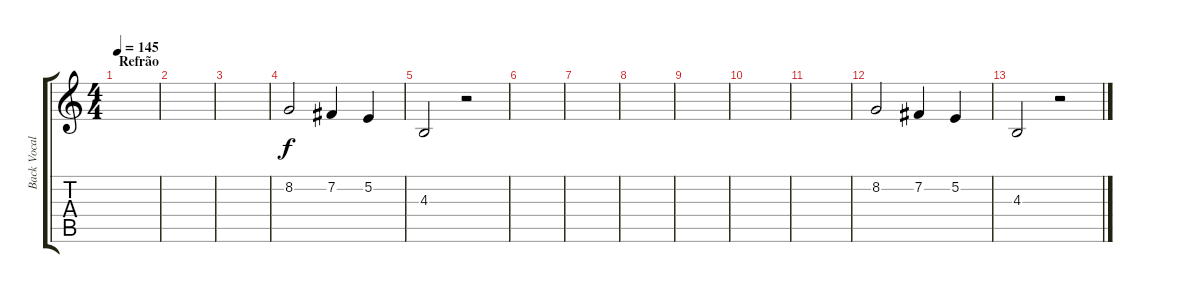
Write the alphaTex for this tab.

\track ("Back Vocal" "Back Vocal") {instrument pad4choir}
\staff {score tabs}
\tuning (E4 B3 G3 D3 A2 E2) {hide}
\ts (4 4)
\section ("" "Refrão")
\tempo 145
\clef g2
\ks c
|
|
|
8.2.2 7.2.4 5.2.4 |
4.3.2 r.2 |
|
|
|
|
|
|
8.2.2 7.2.4 5.2.4 |
4.3.2 r.2
